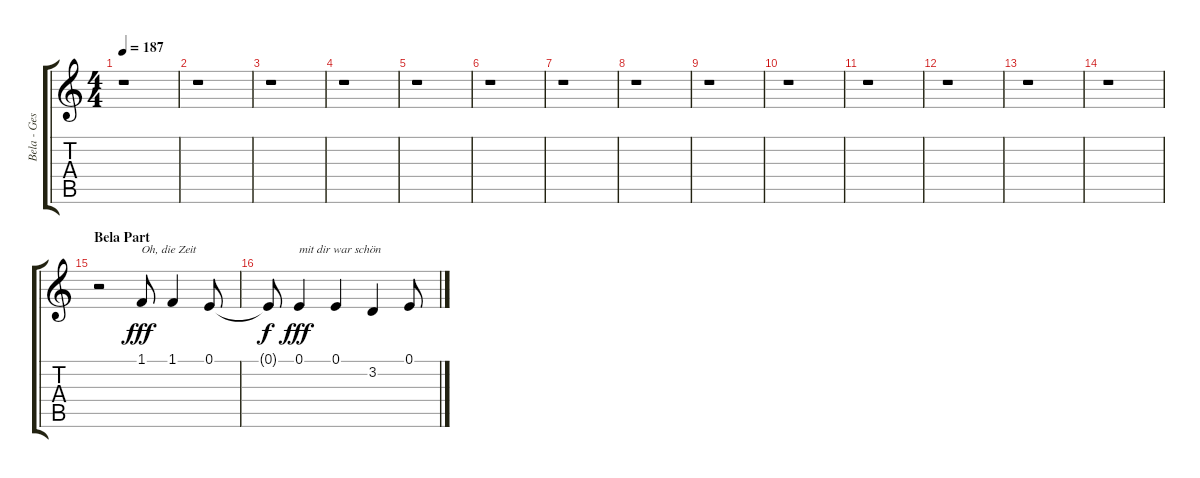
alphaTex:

\track ("Bela - Gesang" "Bela - Ges") {instrument bassoon}
\staff {score tabs}
\tuning (E4 B3 G3 D3 A2 E2) {hide}
\ts (4 4)
\tempo 187
\clef g2
\ks c
r.1{dy fff} |
r.1 |
r.1 |
r.1 |
r.1 |
r.1 |
r.1 |
r.1 |
r.1 |
r.1 |
r.1 |
r.1 |
r.1 |
r.1 |
\section ("" "Bela Part")
r.2 1.1.8{txt "Oh, die Zeit"} 1.1.4 0.1.8 |
0.1{t}.8{dy f} 0.1.4{txt "mit dir war schön" dy fff} 0.1.4 3.2.4 0.1.8
